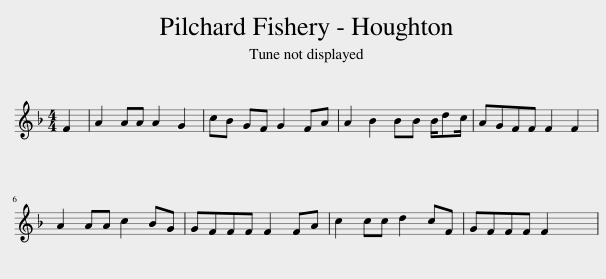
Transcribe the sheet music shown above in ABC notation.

X:1
L:1/8
M:4/4
I:linebreak $
K:F
V:1 treble
V:1
 F2 | A2 AA A2 G2 | cB GF G2 FA | A2 B2 BB B/dc/ | AGFF F2 F2 |$ %5
 A2 AA c2 BG | GFFF F2 FA | c2 cc d2 cF | GFFF F2 x2 | %9
